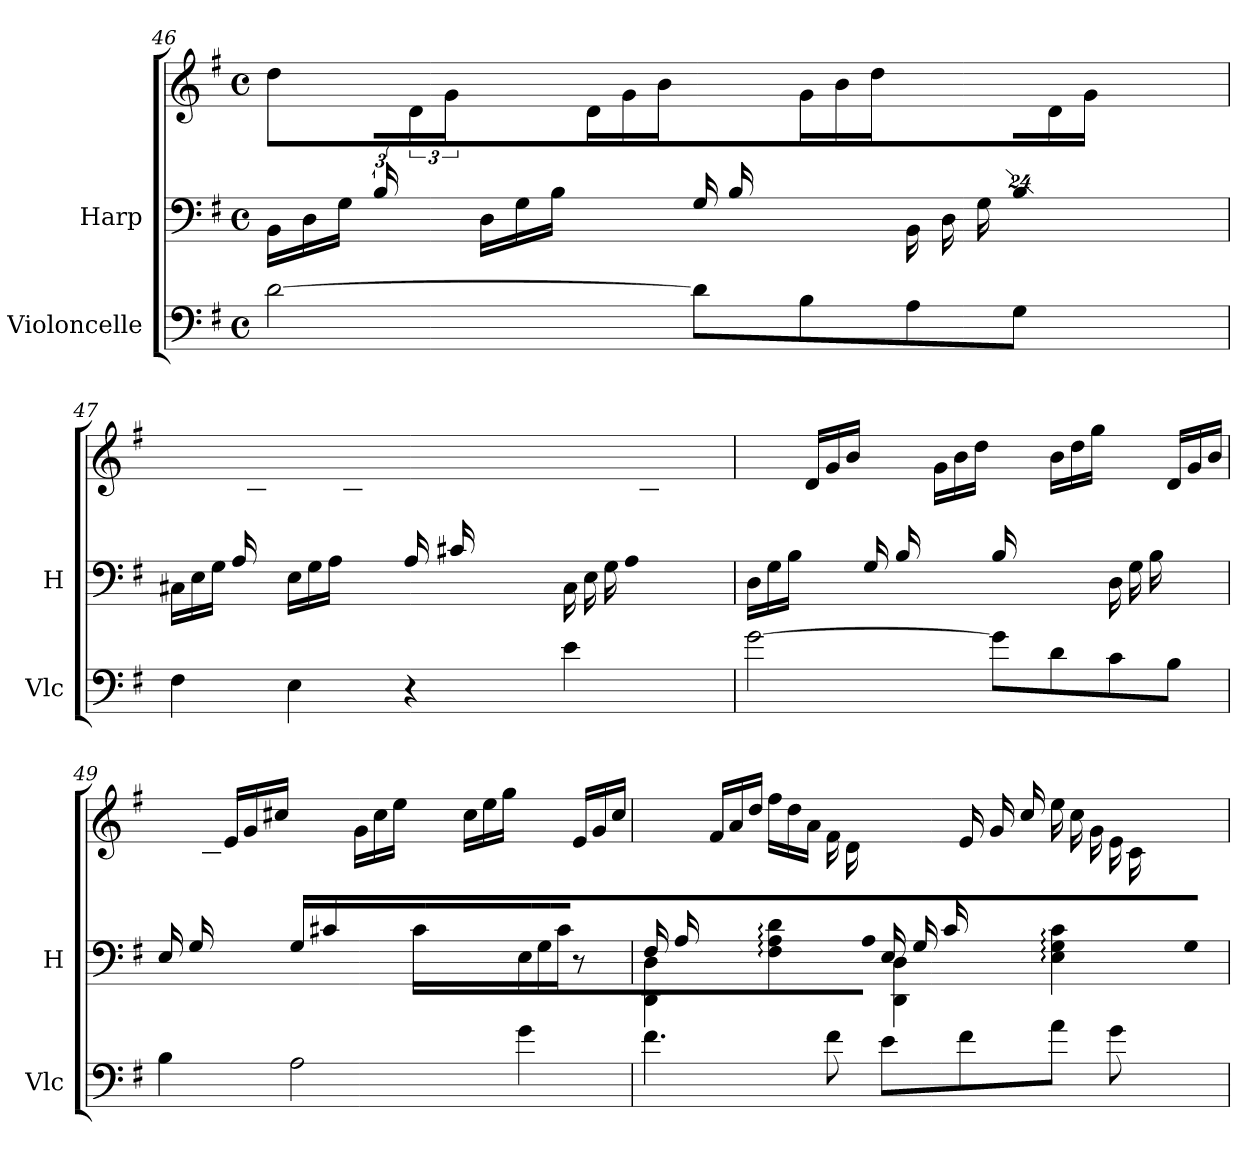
**kern	**kern	**kern
*part2	*part1	*part1
*staff3	*staff2	*staff1
*I"Violoncelle	*I"Harp	*
*I'Vlc	*I'H	*
!!LO:LB:g=z
*clefF4	*clefF4	*clefG2
*k[f#]	*k[f#]	*k[f#]
*M4/4	*M4/4	*M4/4
*met(c)	*met(c)	*met(c)
=46	=46	=46
*	*^	*
*	*	*Xtuplet	*
*	*	*	*^
[2d\	8ryy	24BB\LL	8dd\	12%7ryy
.	.	24D\	.	.
.	.	24G\JJ	.	.
.	24B/LL	8ryy	24ryy	.
.	24%17ryy	.	24d\	.
.	.	.	24g\JJ	.
.	.	24D\LL	8ryy	.
.	.	24G\	.	.
.	.	24B\JJ	.	.
*	*	*	*Xtuplet	*
.	.	8ryy	24d/LL	.
.	.	.	24g/	.
.	.	.	24b/JJ	.
8d\L]	.	24G/LL	8ryy	.
.	.	24B/	.	.
.	.	24ryy	.	24d\JJ
8B\	.	8ryy	24g\LL	4.ryy
.	.	.	24b\	.
.	.	.	24dd\JJ	.
8A\	.	24BB\LL	8ryy	.
.	.	24D\	.	.
.	.	24G\JJ	.	.
8G\J	24B/LL	8ryy	24ryy	.
.	12ryy	.	24d\	.
.	.	.	24g\JJ	.
=47	=47	=47	=47	=47
4F#\	8ryy	24C#X\LL	8ryy	12%7ryy
.	.	24E\	.	.
.	.	24G\JJ	.	.
.	24A/LL	8ryy	24ryy	.
.	24%17ryy	.	24c#X\	.
.	.	.	24e\JJ	.
4E\	.	24E\LL	8ryy	.
.	.	24G\	.	.
.	.	24A\JJ	.	.
.	.	8ryy	24c#/LL	.
.	.	.	24e/	.
.	.	.	24g/JJ	.
4r	.	24A/LL	8ryy	.
.	.	24c#X/	.	.
.	.	24ryy	.	24e\JJ
.	.	8ryy	24g/LL	4.ryy
.	.	.	24a/	.
.	.	.	24cc#X/JJ	.
4e\	.	24C#\LL	8ryy	.
.	.	24E\	.	.
.	.	24G\JJ	.	.
.	24A/LL	8ryy	24ryy	.
.	12ryy	.	24c#\	.
.	.	.	24e\JJ	.
*	*v	*v	*	*
=48	=48	=48	=48
[2g\	24D\LL	8ryy	3ryy
.	24G\	.	.
.	24B\JJ	.	.
.	8ryy	24d/LL	.
.	.	24g/	.
.	.	24b/JJ	.
.	24G/LL	8ryy	.
.	24B/	.	.
.	24ryy	.	24d\JJ
.	8ryy	24g\LL	6ryy
.	.	24b\	.
.	.	24dd\JJ	.
8g\L]	24B/LL	8ryy	.
.	12ryy	.	24d\
.	.	.	24g\JJ
8d\	8ryy	24b\LL	4.ryy
.	.	24dd\	.
.	.	24gg\JJ	.
8c\	24D\LL	8ryy	.
.	24G\	.	.
.	24B\JJ	.	.
8B\J	8ryy	24d/LL	.
.	.	24g/	.
.	.	24b/JJ	.
=49	=49	=49	=49
4B\	24E/LL	8ryy	12ryy
.	24G/	.	.
.	24ryy	.	24c#X\JJ
.	8ryy	24e/LL	24%5ryy
.	.	24g/	.
.	.	24cc#X/JJ	.
2A\	24G/LL	8ryy	.
.	24c#/	.	.
.	24ryy	.	24e\JJ
.	8ryy	24g\LL	6ryy
.	.	24cc#\	.
.	.	24ee\JJ	.
.	24c#/LL	8ryy	.
.	12ryy	.	24e\
.	.	.	24g\JJ
.	8ryy	24cc#\LL	4.ryy
.	.	24ee\	.
.	.	24gg\JJ	.
4g\	24E\LL	8ryy	.
.	24G\	.	.
.	24c#\JJ	.	.
.	8r	24e/LL	.
.	.	24g/	.
.	.	24cc#/JJ	.
=50	=50	=50	=50
*	*^	*	*
*	*	*^	*	*
4.f#\	24%11ryy	24F#/LL	4DD\ 4D\	8ryy	12ryy
.	.	24A/	.	.	.
.	.	24ryy	.	.	24d\JJ
.	.	4.ryy	.	24f#/LL	24ryy
.	.	.	.	24a/	6%5ryy
.	.	.	.	24dd/JJ	.
.	.	.	4F#\: 4A\: 4d\:	24ff#\LL	.
.	.	.	.	24dd\	.
.	.	.	.	24a\JJ	.
8f#\	.	.	.	24f#\LL	.
.	.	.	.	24d\	.
.	24A/JJ	.	.	24ryy	.
8e\L	24%11ryy	24E/LL	4DD\ 4D\	8ryy	.
.	.	24G/	.	.	.
.	.	24c/JJ	.	.	.
8f#\	.	4.ryy	.	24e/LL	.
.	.	.	.	24g/	.
.	.	.	.	24cc/JJ	.
8a\J	.	.	4E\: 4G\: 4c\:	24ee\LL	.
.	.	.	.	24cc\	.
.	.	.	.	24g\JJ	.
8g\	.	.	.	24e\LL	.
.	.	.	.	24c\	.
.	24G/JJ	.	.	24ryy	.
*	*v	*v	*v	*	*
*	*	*v	*v
=	=	=
*-	*-	*-
